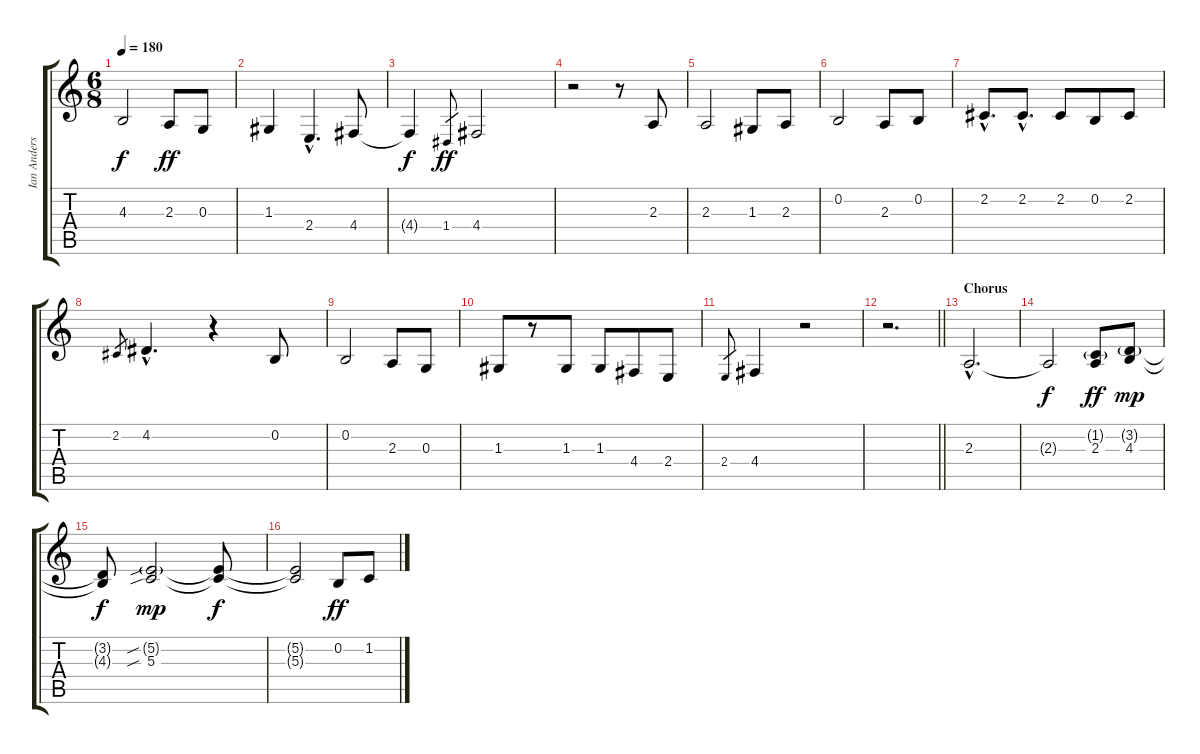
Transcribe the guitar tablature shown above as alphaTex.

\track ("Ian Anderson - vocals" "Ian Anders") {instrument lead6voice}
\staff {score tabs}
\tuning (E4 B3 G3 D3 A2 E2) {hide}
\ts (6 8)
\tempo 180
\clef g2
\ks c
4.3.2{dy f} 2.3.8{dy ff} 0.3.8 |
1.3.4 2.4{hac}.4{d} 4.4.8 |
4.4{t}.4{dy f} 1.4.8{gr dy ff} 4.4.2 |
r.2 r.8 2.3.8 |
2.3.2 1.3.8 2.3.8 |
0.2.2 2.3.8 0.2.8 |
2.2{hac}.8{d} 2.2{hac}.8{d} 2.2.8 0.2.8 2.2.8 |
2.2.8{gr} 4.2{hac}.4{d} r.4 0.2.8 |
0.2.2 2.3.8 0.3.8 |
1.3.8 r.8 1.3.8 1.3.8 4.4.8 2.4.8 |
2.4.8{gr} 4.4.4 r.2 |
\barLineRight lightlight
r.2{d} |
\section ("" "Chorus")
2.3{hac}.2{d} |
2.3{t}.2{dy f} (1.2{g} 2.3).8{dy ff} (3.2{g} 4.3).8{dy mp} |
(3.2{t} 4.3{t}).8{dy f} (5.2{sib g} 5.3{sib}).2{dy mp} (5.2{t} 5.3{t}).8{dy f} |
(5.2{t} 5.3{t}).2 0.2.8{dy ff} 1.2.8
